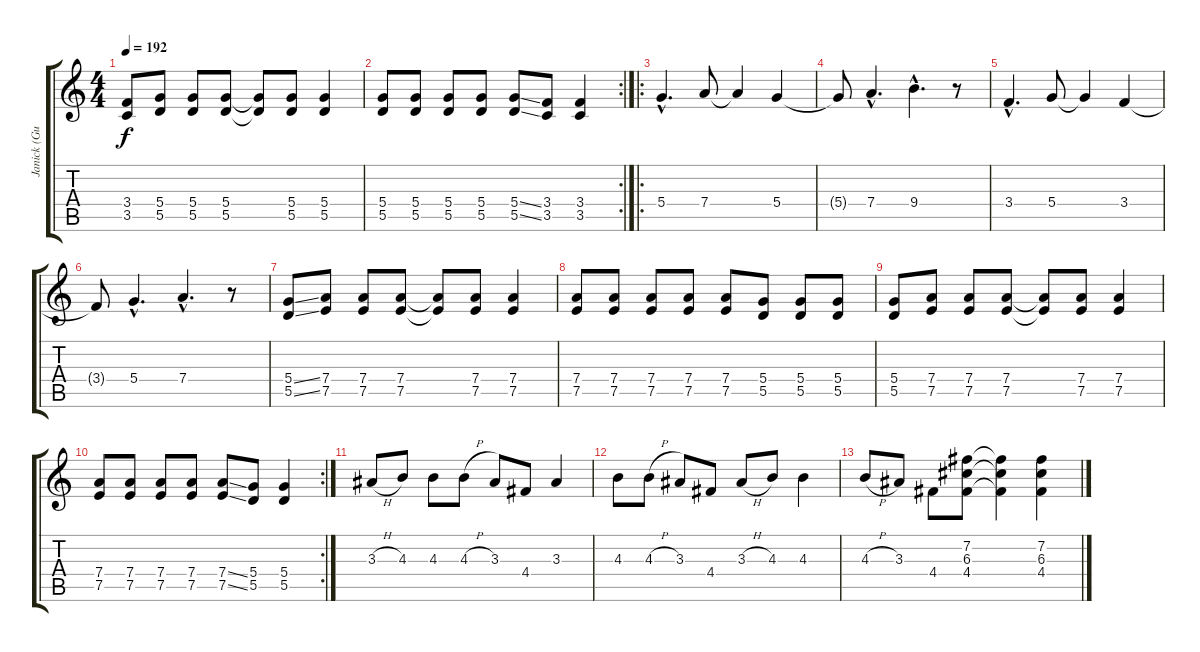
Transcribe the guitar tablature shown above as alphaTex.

\track ("Janick (Guitar 2)" "Janick (Gu") {instrument distortionguitar}
\staff {score tabs}
\tuning (E4 B3 G3 D3 A2 E2) {hide}
\ts (4 4)
\tempo 192
\clef g2
\ks c
(3.4 3.5).8{dy f} (5.4 5.5).8 (5.4 5.5).8 (5.4 5.5).8 (5.4{t} 5.5{t}).8 (5.4 5.5).8 (5.4 5.5).4 |
\rc 2
(5.4 5.5).8 (5.4 5.5).8 (5.4 5.5).8 (5.4 5.5).8 (5.4{ss} 5.5{ss}).8 (3.4 3.5).8 (3.4 3.5).4 |
\ro
5.4{hac}.4{d} 7.4.8 7.4{t}.4 5.4.4 |
5.4{t}.8 7.4{hac}.4{d} 9.4{hac}.4{d} r.8 |
3.4{hac}.4{d} 5.4.8 5.4{t}.4 3.4.4 |
3.4{t}.8 5.4{hac}.4{d} 7.4{hac}.4{d} r.8 |
(5.4{ss} 5.5{ss}).8 (7.4 7.5).8 (7.4 7.5).8 (7.4 7.5).8 (7.4{t} 7.5{t}).8 (7.4 7.5).8 (7.4 7.5).4 |
(7.4 7.5).8 (7.4 7.5).8 (7.4 7.5).8 (7.4 7.5).8 (7.4 7.5).8 (5.4 5.5).8 (5.4 5.5).8 (5.4 5.5).8 |
(5.4 5.5).8 (7.4 7.5).8 (7.4 7.5).8 (7.4 7.5).8 (7.4{t} 7.5{t}).8 (7.4 7.5).8 (7.4 7.5).4 |
\rc 2
(7.4 7.5).8 (7.4 7.5).8 (7.4 7.5).8 (7.4 7.5).8 (7.4{ss} 7.5{ss}).8 (5.4 5.5).8 (5.4 5.5).4 |
3.3{h}.8 4.3.8 4.3.8 4.3{h}.8 3.3.8 4.4.8 3.3.4 |
4.3.8 4.3{h}.8 3.3.8 4.4.8 3.3{h}.8 4.3.8 4.3.4 |
4.3{h}.8 3.3.8 4.4.8 (7.2 6.3 4.4).8 (7.2{t} 6.3{t} 4.4{t}).4 (7.2 6.3 4.4).4
